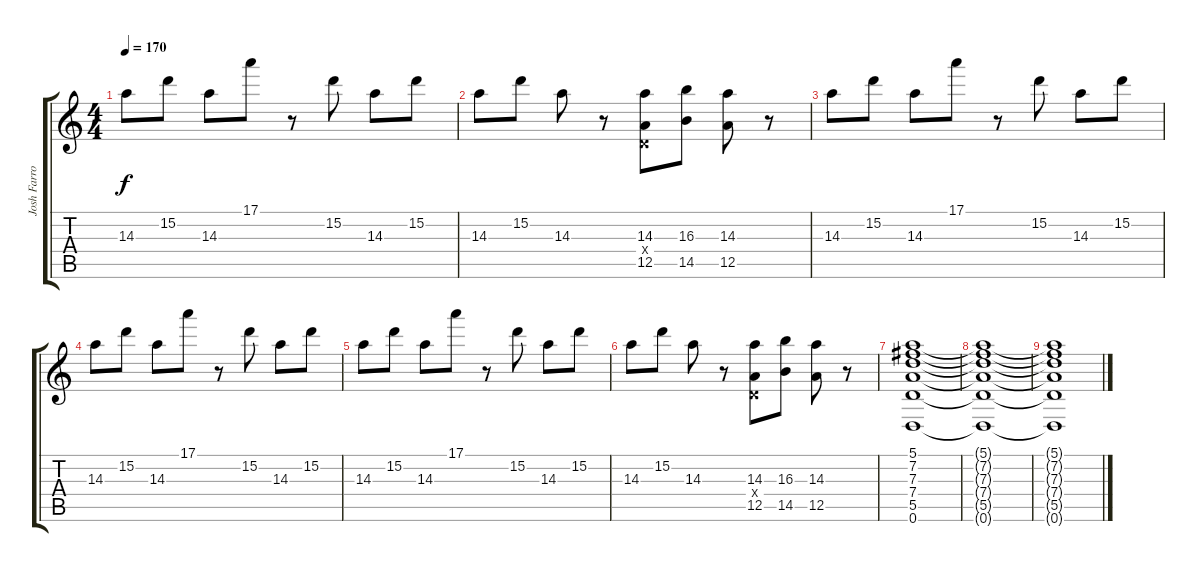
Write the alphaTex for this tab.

\track ("Josh Farro Lead" "Josh Farro") {instrument distortionguitar}
\staff {score tabs}
\tuning (E4 B3 G3 D3 A2 D2) {hide}
\ts (4 4)
\tempo 170
\clef g2
\ks c
14.3.8{dy f} 15.2.8 14.3.8 17.1.8 r.8 15.2.8 14.3.8 15.2.8 |
14.3.8 15.2.8 14.3.8 r.8 (14.3 0.4{x} 12.5).8 (16.3 14.5).8 (14.3 12.5).8 r.8 |
14.3.8 15.2.8 14.3.8 17.1.8 r.8 15.2.8 14.3.8 15.2.8 |
14.3.8 15.2.8 14.3.8 17.1.8 r.8 15.2.8 14.3.8 15.2.8 |
14.3.8 15.2.8 14.3.8 17.1.8 r.8 15.2.8 14.3.8 15.2.8 |
14.3.8 15.2.8 14.3.8 r.8 (14.3 0.4{x} 12.5).8 (16.3 14.5).8 (14.3 12.5).8 r.8 |
(5.1 7.2 7.3 7.4 5.5 0.6).1 |
(5.1{t} 7.2{t} 7.3{t} 7.4{t} 5.5{t} 0.6{t}).1 |
(5.1{t} 7.2{t} 7.3{t} 7.4{t} 5.5{t} 0.6{t}).1
